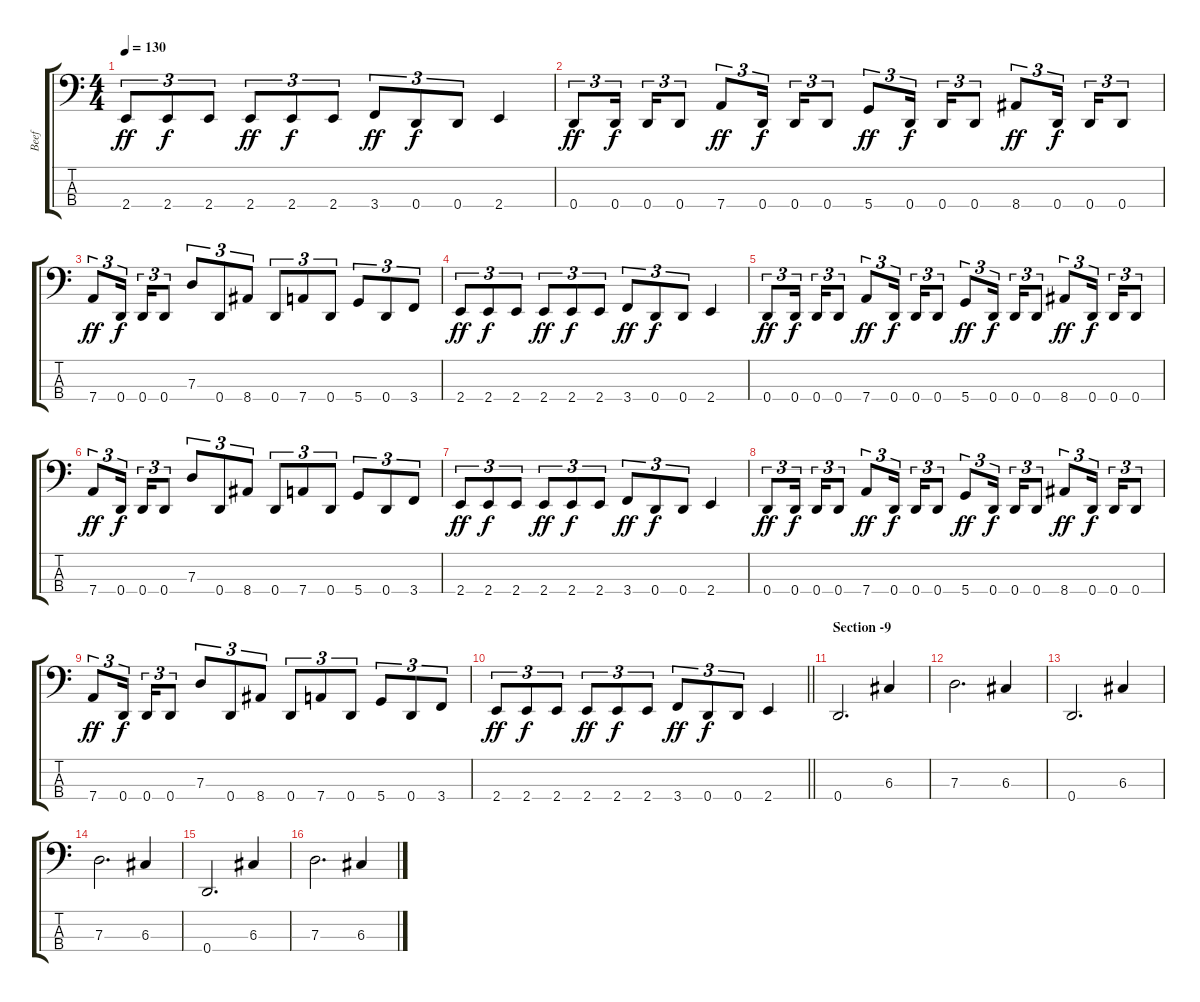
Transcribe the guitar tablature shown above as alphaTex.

\track ("Beef " "Beef ") {instrument electricbasspick}
\staff {score tabs}
\tuning (F2 C2 G1 D1) {hide}
\ts (4 4)
\tempo 130
\clef f4
\ks c
2.4.8{tu (3 2) dy ff} 2.4.8{tu (3 2) dy f} 2.4.8{tu (3 2)} 2.4.8{tu (3 2) dy ff} 2.4.8{tu (3 2) dy f} 2.4.8{tu (3 2)} 3.4.8{tu (3 2) dy ff} 0.4.8{tu (3 2) dy f} 0.4.8{tu (3 2)} 2.4.4 |
0.4.8{tu (3 2) dy ff} 0.4.16{tu (3 2) dy f beam splitsecondary} 0.4.16{tu (3 2)} 0.4.8{tu (3 2)} 7.4.8{tu (3 2) dy ff} 0.4.16{tu (3 2) dy f beam splitsecondary} 0.4.16{tu (3 2)} 0.4.8{tu (3 2)} 5.4.8{tu (3 2) dy ff} 0.4.16{tu (3 2) dy f beam splitsecondary} 0.4.16{tu (3 2)} 0.4.8{tu (3 2)} 8.4.8{tu (3 2) dy ff} 0.4.16{tu (3 2) dy f beam splitsecondary} 0.4.16{tu (3 2)} 0.4.8{tu (3 2)} |
7.4.8{tu (3 2) dy ff} 0.4.16{tu (3 2) dy f beam splitsecondary} 0.4.16{tu (3 2)} 0.4.8{tu (3 2)} 7.3.8{tu (3 2)} 0.4.8{tu (3 2)} 8.4.8{tu (3 2)} 0.4.8{tu (3 2)} 7.4.8{tu (3 2)} 0.4.8{tu (3 2)} 5.4.8{tu (3 2)} 0.4.8{tu (3 2)} 3.4.8{tu (3 2)} |
2.4.8{tu (3 2) dy ff} 2.4.8{tu (3 2) dy f} 2.4.8{tu (3 2)} 2.4.8{tu (3 2) dy ff} 2.4.8{tu (3 2) dy f} 2.4.8{tu (3 2)} 3.4.8{tu (3 2) dy ff} 0.4.8{tu (3 2) dy f} 0.4.8{tu (3 2)} 2.4.4 |
0.4.8{tu (3 2) dy ff} 0.4.16{tu (3 2) dy f beam splitsecondary} 0.4.16{tu (3 2)} 0.4.8{tu (3 2)} 7.4.8{tu (3 2) dy ff} 0.4.16{tu (3 2) dy f beam splitsecondary} 0.4.16{tu (3 2)} 0.4.8{tu (3 2)} 5.4.8{tu (3 2) dy ff} 0.4.16{tu (3 2) dy f beam splitsecondary} 0.4.16{tu (3 2)} 0.4.8{tu (3 2)} 8.4.8{tu (3 2) dy ff} 0.4.16{tu (3 2) dy f beam splitsecondary} 0.4.16{tu (3 2)} 0.4.8{tu (3 2)} |
7.4.8{tu (3 2) dy ff} 0.4.16{tu (3 2) dy f beam splitsecondary} 0.4.16{tu (3 2)} 0.4.8{tu (3 2)} 7.3.8{tu (3 2)} 0.4.8{tu (3 2)} 8.4.8{tu (3 2)} 0.4.8{tu (3 2)} 7.4.8{tu (3 2)} 0.4.8{tu (3 2)} 5.4.8{tu (3 2)} 0.4.8{tu (3 2)} 3.4.8{tu (3 2)} |
2.4.8{tu (3 2) dy ff} 2.4.8{tu (3 2) dy f} 2.4.8{tu (3 2)} 2.4.8{tu (3 2) dy ff} 2.4.8{tu (3 2) dy f} 2.4.8{tu (3 2)} 3.4.8{tu (3 2) dy ff} 0.4.8{tu (3 2) dy f} 0.4.8{tu (3 2)} 2.4.4 |
0.4.8{tu (3 2) dy ff} 0.4.16{tu (3 2) dy f beam splitsecondary} 0.4.16{tu (3 2)} 0.4.8{tu (3 2)} 7.4.8{tu (3 2) dy ff} 0.4.16{tu (3 2) dy f beam splitsecondary} 0.4.16{tu (3 2)} 0.4.8{tu (3 2)} 5.4.8{tu (3 2) dy ff} 0.4.16{tu (3 2) dy f beam splitsecondary} 0.4.16{tu (3 2)} 0.4.8{tu (3 2)} 8.4.8{tu (3 2) dy ff} 0.4.16{tu (3 2) dy f beam splitsecondary} 0.4.16{tu (3 2)} 0.4.8{tu (3 2)} |
7.4.8{tu (3 2) dy ff} 0.4.16{tu (3 2) dy f beam splitsecondary} 0.4.16{tu (3 2)} 0.4.8{tu (3 2)} 7.3.8{tu (3 2)} 0.4.8{tu (3 2)} 8.4.8{tu (3 2)} 0.4.8{tu (3 2)} 7.4.8{tu (3 2)} 0.4.8{tu (3 2)} 5.4.8{tu (3 2)} 0.4.8{tu (3 2)} 3.4.8{tu (3 2)} |
\barLineRight lightlight
2.4.8{tu (3 2) dy ff} 2.4.8{tu (3 2) dy f} 2.4.8{tu (3 2)} 2.4.8{tu (3 2) dy ff} 2.4.8{tu (3 2) dy f} 2.4.8{tu (3 2)} 3.4.8{tu (3 2) dy ff} 0.4.8{tu (3 2) dy f} 0.4.8{tu (3 2)} 2.4.4 |
\section ("" "Section -9")
0.4.2{d} 6.3.4 |
7.3.2{d} 6.3.4 |
0.4.2{d} 6.3.4 |
7.3.2{d} 6.3.4 |
0.4.2{d} 6.3.4 |
7.3.2{d} 6.3.4
